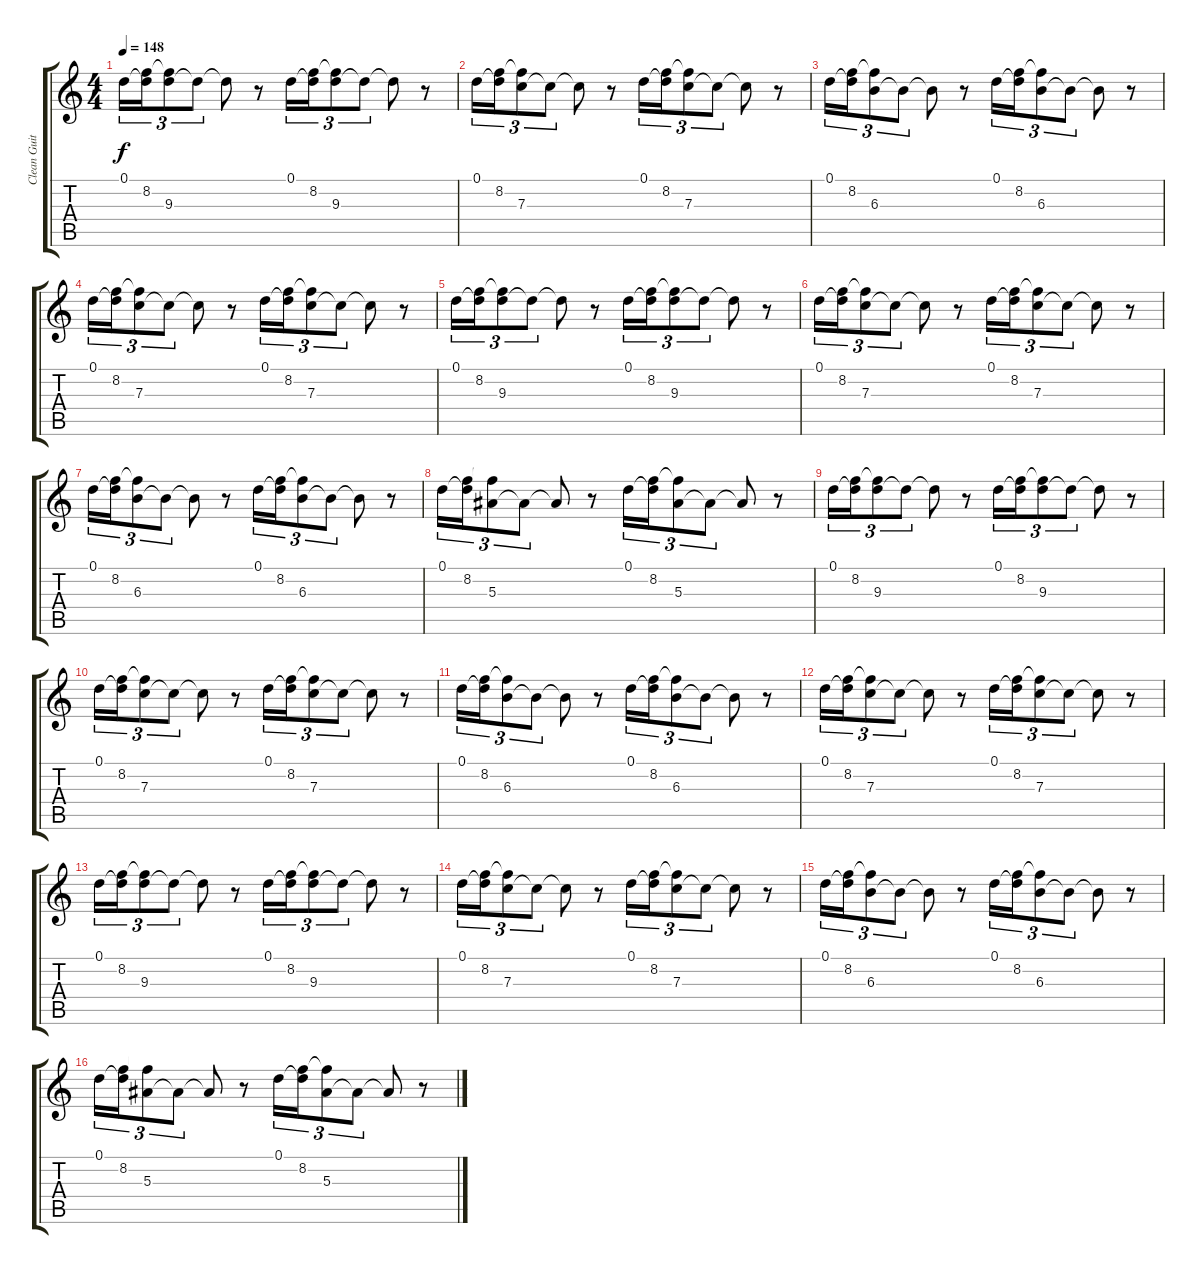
\track ("Clean Guitar" "Clean Guit") {instrument electricguitarclean}
\staff {score tabs}
\tuning (D4 A3 F3 C3 G2 C2) {hide}
\ts (4 4)
\tempo 148
\clef g2
\ks c
0.1.16{tu (3 2) dy f} (0.1{t} 8.2).16{tu (3 2)} (8.2{t} 9.3).8{tu (3 2)} 9.3{t}.8{tu (3 2)} 9.3{t}.8 r.8 0.1.16{tu (3 2)} (0.1{t} 8.2).16{tu (3 2)} (8.2{t} 9.3).8{tu (3 2)} 9.3{t}.8{tu (3 2)} 9.3{t}.8 r.8 |
0.1.16{tu (3 2)} (0.1{t} 8.2).16{tu (3 2)} (8.2{t} 7.3).8{tu (3 2)} 7.3{t}.8{tu (3 2)} 7.3{t}.8 r.8 0.1.16{tu (3 2)} (0.1{t} 8.2).16{tu (3 2)} (8.2{t} 7.3).8{tu (3 2)} 7.3{t}.8{tu (3 2)} 7.3{t}.8 r.8 |
0.1.16{tu (3 2)} (0.1{t} 8.2).16{tu (3 2)} (8.2{t} 6.3).8{tu (3 2)} 6.3{t}.8{tu (3 2)} 6.3{t}.8 r.8 0.1.16{tu (3 2)} (0.1{t} 8.2).16{tu (3 2)} (8.2{t} 6.3).8{tu (3 2)} 6.3{t}.8{tu (3 2)} 6.3{t}.8 r.8 |
0.1.16{tu (3 2)} (0.1{t} 8.2).16{tu (3 2)} (8.2{t} 7.3).8{tu (3 2)} 7.3{t}.8{tu (3 2)} 7.3{t}.8 r.8 0.1.16{tu (3 2)} (0.1{t} 8.2).16{tu (3 2)} (8.2{t} 7.3).8{tu (3 2)} 7.3{t}.8{tu (3 2)} 7.3{t}.8 r.8 |
0.1.16{tu (3 2)} (0.1{t} 8.2).16{tu (3 2)} (8.2{t} 9.3).8{tu (3 2)} 9.3{t}.8{tu (3 2)} 9.3{t}.8 r.8 0.1.16{tu (3 2)} (0.1{t} 8.2).16{tu (3 2)} (8.2{t} 9.3).8{tu (3 2)} 9.3{t}.8{tu (3 2)} 9.3{t}.8 r.8 |
0.1.16{tu (3 2)} (0.1{t} 8.2).16{tu (3 2)} (8.2{t} 7.3).8{tu (3 2)} 7.3{t}.8{tu (3 2)} 7.3{t}.8 r.8 0.1.16{tu (3 2)} (0.1{t} 8.2).16{tu (3 2)} (8.2{t} 7.3).8{tu (3 2)} 7.3{t}.8{tu (3 2)} 7.3{t}.8 r.8 |
0.1.16{tu (3 2)} (0.1{t} 8.2).16{tu (3 2)} (8.2{t} 6.3).8{tu (3 2)} 6.3{t}.8{tu (3 2)} 6.3{t}.8 r.8 0.1.16{tu (3 2)} (0.1{t} 8.2).16{tu (3 2)} (8.2{t} 6.3).8{tu (3 2)} 6.3{t}.8{tu (3 2)} 6.3{t}.8 r.8 |
0.1.16{tu (3 2)} (0.1{t} 8.2).16{tu (3 2)} (8.2{t} 5.3).8{tu (3 2)} 5.3{t}.8{tu (3 2)} 5.3{t}.8 r.8 0.1.16{tu (3 2)} (0.1{t} 8.2).16{tu (3 2)} (8.2{t} 5.3).8{tu (3 2)} 5.3{t}.8{tu (3 2)} 5.3{t}.8 r.8 |
0.1.16{tu (3 2) volume 10} (0.1{t} 8.2).16{tu (3 2)} (8.2{t} 9.3).8{tu (3 2)} 9.3{t}.8{tu (3 2)} 9.3{t}.8 r.8 0.1.16{tu (3 2)} (0.1{t} 8.2).16{tu (3 2)} (8.2{t} 9.3).8{tu (3 2)} 9.3{t}.8{tu (3 2)} 9.3{t}.8 r.8 |
0.1.16{tu (3 2)} (0.1{t} 8.2).16{tu (3 2)} (8.2{t} 7.3).8{tu (3 2)} 7.3{t}.8{tu (3 2)} 7.3{t}.8 r.8 0.1.16{tu (3 2)} (0.1{t} 8.2).16{tu (3 2)} (8.2{t} 7.3).8{tu (3 2)} 7.3{t}.8{tu (3 2)} 7.3{t}.8 r.8 |
0.1.16{tu (3 2)} (0.1{t} 8.2).16{tu (3 2)} (8.2{t} 6.3).8{tu (3 2)} 6.3{t}.8{tu (3 2)} 6.3{t}.8 r.8 0.1.16{tu (3 2)} (0.1{t} 8.2).16{tu (3 2)} (8.2{t} 6.3).8{tu (3 2)} 6.3{t}.8{tu (3 2)} 6.3{t}.8 r.8 |
0.1.16{tu (3 2)} (0.1{t} 8.2).16{tu (3 2)} (8.2{t} 7.3).8{tu (3 2)} 7.3{t}.8{tu (3 2)} 7.3{t}.8 r.8 0.1.16{tu (3 2)} (0.1{t} 8.2).16{tu (3 2)} (8.2{t} 7.3).8{tu (3 2)} 7.3{t}.8{tu (3 2)} 7.3{t}.8 r.8 |
0.1.16{tu (3 2)} (0.1{t} 8.2).16{tu (3 2)} (8.2{t} 9.3).8{tu (3 2)} 9.3{t}.8{tu (3 2)} 9.3{t}.8 r.8 0.1.16{tu (3 2)} (0.1{t} 8.2).16{tu (3 2)} (8.2{t} 9.3).8{tu (3 2)} 9.3{t}.8{tu (3 2)} 9.3{t}.8 r.8 |
0.1.16{tu (3 2)} (0.1{t} 8.2).16{tu (3 2)} (8.2{t} 7.3).8{tu (3 2)} 7.3{t}.8{tu (3 2)} 7.3{t}.8 r.8 0.1.16{tu (3 2)} (0.1{t} 8.2).16{tu (3 2)} (8.2{t} 7.3).8{tu (3 2)} 7.3{t}.8{tu (3 2)} 7.3{t}.8 r.8 |
0.1.16{tu (3 2)} (0.1{t} 8.2).16{tu (3 2)} (8.2{t} 6.3).8{tu (3 2)} 6.3{t}.8{tu (3 2)} 6.3{t}.8 r.8 0.1.16{tu (3 2)} (0.1{t} 8.2).16{tu (3 2)} (8.2{t} 6.3).8{tu (3 2)} 6.3{t}.8{tu (3 2)} 6.3{t}.8 r.8 |
0.1.16{tu (3 2)} (0.1{t} 8.2).16{tu (3 2)} (8.2{t} 5.3).8{tu (3 2)} 5.3{t}.8{tu (3 2)} 5.3{t}.8 r.8 0.1.16{tu (3 2)} (0.1{t} 8.2).16{tu (3 2)} (8.2{t} 5.3).8{tu (3 2)} 5.3{t}.8{tu (3 2)} 5.3{t}.8 r.8
